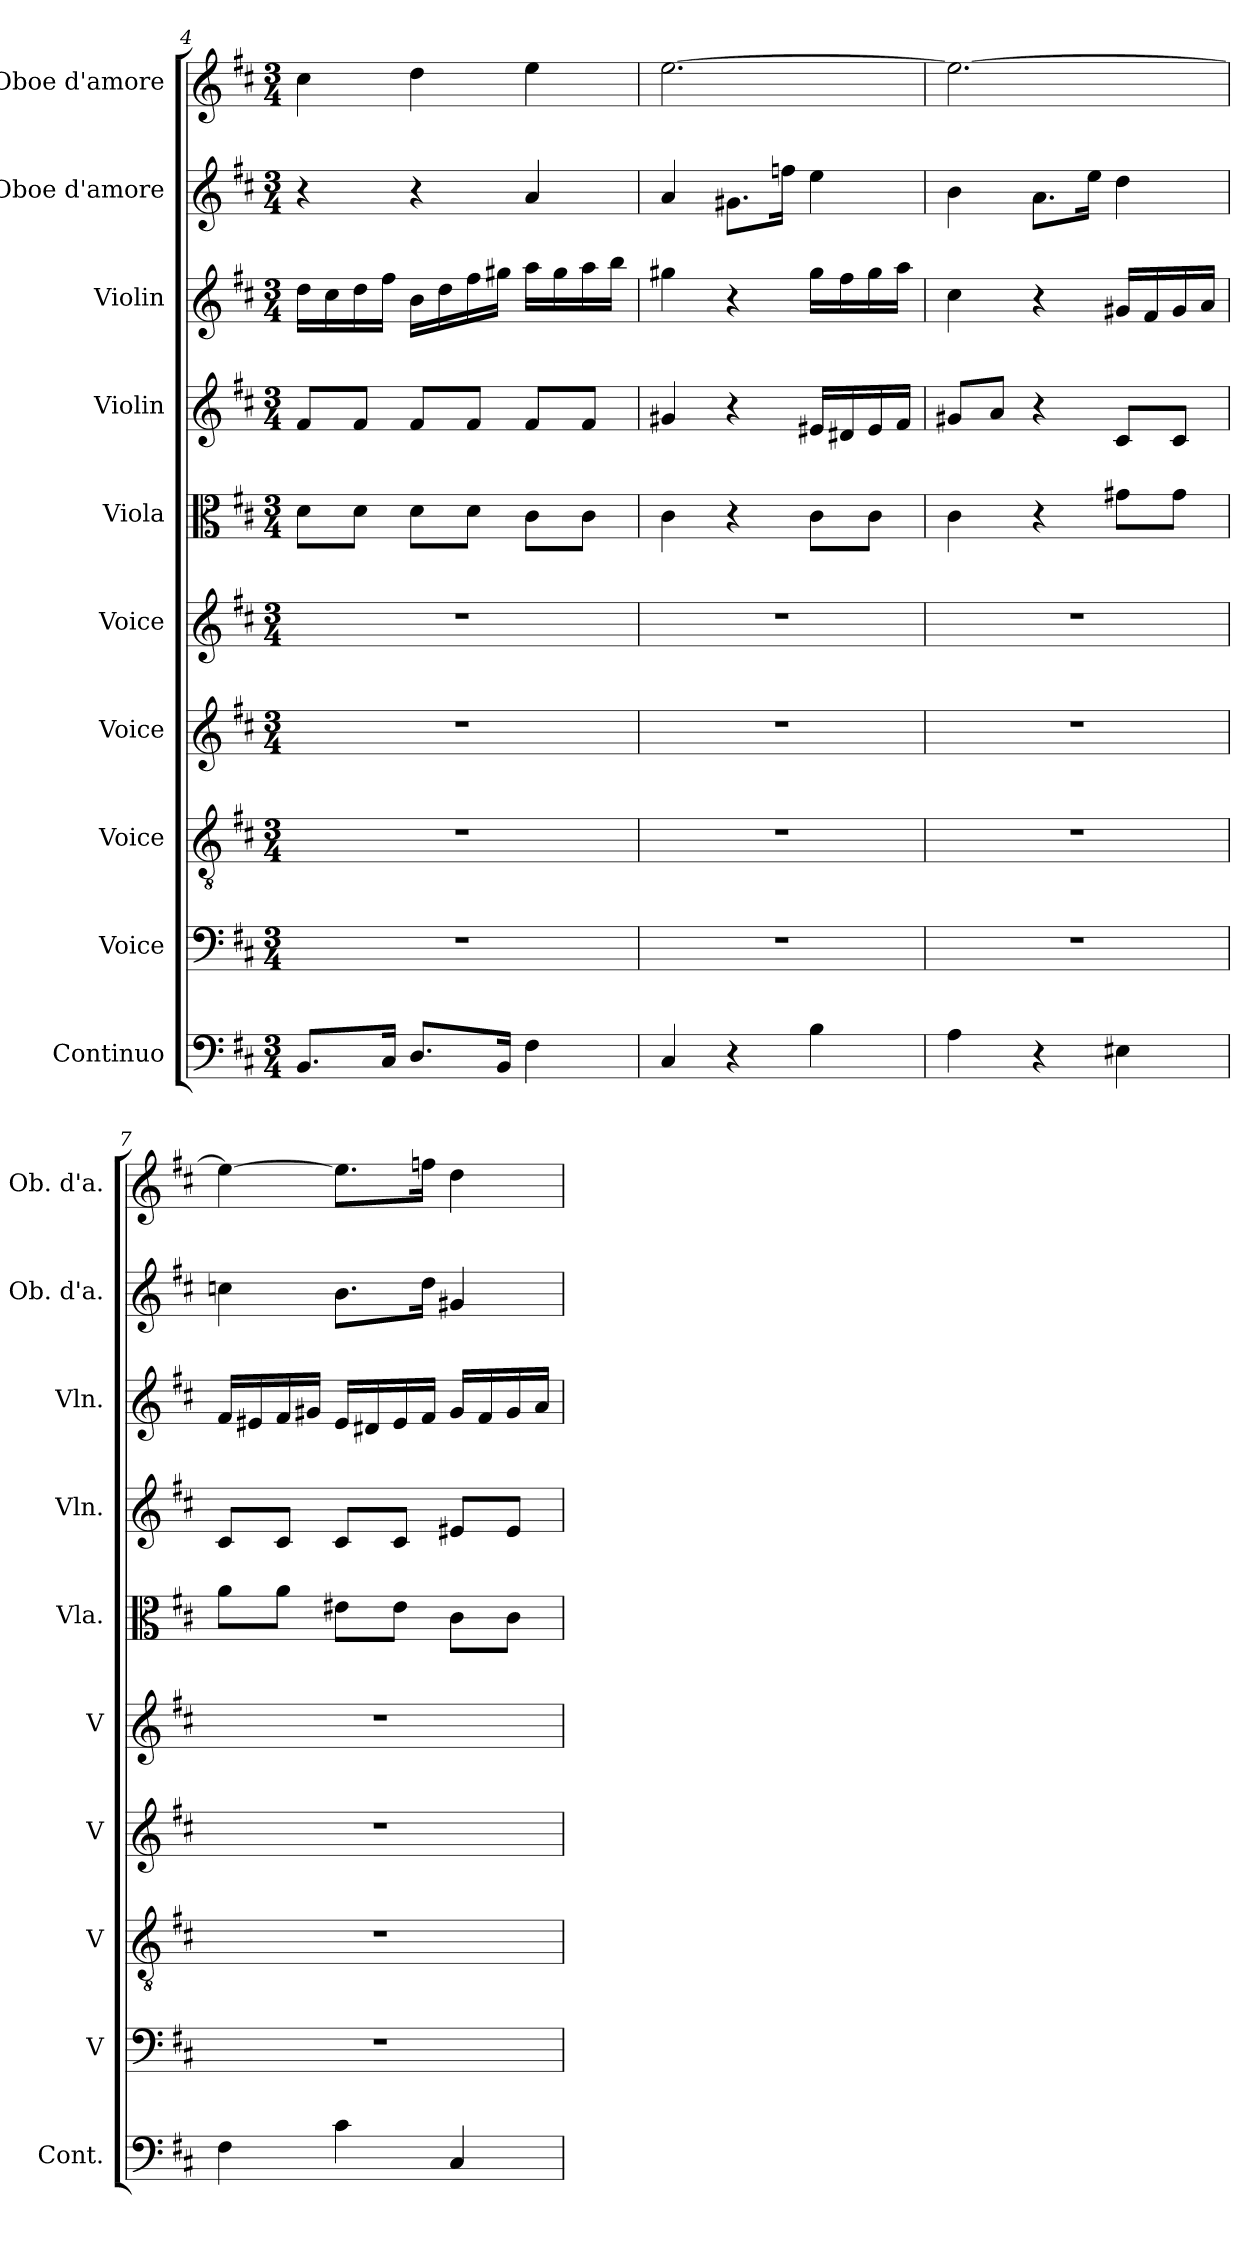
**kern	**kern	**kern	**kern	**kern	**kern	**kern	**kern	**kern	**kern
*part10	*part9	*part8	*part7	*part6	*part5	*part4	*part3	*part2	*part1
*staff10	*staff9	*staff8	*staff7	*staff6	*staff5	*staff4	*staff3	*staff2	*staff1
*I"Continuo	*I"Voice	*I"Voice	*I"Voice	*I"Voice	*I"Viola	*I"Violin	*I"Violin	*I"Oboe d'amore	*I"Oboe d'amore
*I'Cont.	*I'V	*I'V	*I'V	*I'V	*I'Vla.	*I'Vln.	*I'Vln.	*I'Ob. d'a.	*I'Ob. d'a.
!!LO:PB:g=z
*clefF4	*clefF4	*clefGv2	*clefG2	*clefG2	*clefC3	*clefG2	*clefG2	*clefG2	*clefG2
*ITrd7c12	*	*	*	*	*	*	*	*ITrd2c3	*ITrd2c3
*k[f#c#]	*k[f#c#]	*k[f#c#]	*k[f#c#]	*k[f#c#]	*k[f#c#]	*k[f#c#]	*k[f#c#]	*k[f#c#g#d#a#]	*k[f#c#g#d#a#]
*M3/4	*M3/4	*M3/4	*M3/4	*M3/4	*M3/4	*M3/4	*M3/4	*M3/4	*M3/4
=4	=4	=4	=4	=4	=4	=4	=4	=4	=4
8.BBB/L	2.r	2.r	2.r	2.r	8d\L	8f#/L	16dd\LL	4r	4a#\
.	.	.	.	.	.	.	16cc#\	.	.
.	.	.	.	.	8d\J	8f#/J	16dd\	.	.
16CC#/Jk	.	.	.	.	.	.	16ff#\JJ	.	.
8.DD/L	.	.	.	.	8d\L	8f#/L	16b\LL	4r	4b\
.	.	.	.	.	.	.	16dd\	.	.
.	.	.	.	.	8d\J	8f#/J	16ff#\	.	.
16BBB/Jk	.	.	.	.	.	.	16gg#X\JJ	.	.
4FF#\	.	.	.	.	8c#\L	8f#/L	16aa\LL	4f#/	4cc#\
.	.	.	.	.	.	.	16gg#\	.	.
.	.	.	.	.	8c#\J	8f#/J	16aa\	.	.
.	.	.	.	.	.	.	16bb\JJ	.	.
=5	=5	=5	=5	=5	=5	=5	=5	=5	=5
4CC#/	2.r	2.r	2.r	2.r	4c#\	4g#X/	4gg#X\	4f#/	[2.cc#\
4r	.	.	.	.	4r	4r	4r	8.e#X\L	.
.	.	.	.	.	.	.	.	16ddn\Jk	.
4BB\	.	.	.	.	8c#\L	16e#X/LL	16gg#\LL	4cc#\	.
.	.	.	.	.	.	16d#X/	16ff#\	.	.
.	.	.	.	.	8c#\J	16e#/	16gg#\	.	.
.	.	.	.	.	.	16f#/JJ	16aa\JJ	.	.
=6	=6	=6	=6	=6	=6	=6	=6	=6	=6
4AA\	2.r	2.r	2.r	2.r	4c#\	8g#X/L	4cc#\	4g#\	2.cc#\_
.	.	.	.	.	.	8a/J	.	.	.
4r	.	.	.	.	4r	4r	4r	8.f#\L	.
.	.	.	.	.	.	.	.	16cc#\Jk	.
4EE#X\	.	.	.	.	8g#X\L	8c#/L	16g#X/LL	4b\	.
.	.	.	.	.	.	.	16f#/	.	.
.	.	.	.	.	8g#\J	8c#/J	16g#/	.	.
.	.	.	.	.	.	.	16a/JJ	.	.
!!LO:PB:g=z
=7	=7	=7	=7	=7	=7	=7	=7	=7	=7
4FF#\	2.r	2.r	2.r	2.r	8a\L	8c#/L	16f#/LL	4an\	4cc#\_
.	.	.	.	.	.	.	16e#X/	.	.
.	.	.	.	.	8a\J	8c#/J	16f#/	.	.
.	.	.	.	.	.	.	16g#X/JJ	.	.
4C#\	.	.	.	.	8e#X\L	8c#/L	16e#/LL	8.g#\L	8.cc#\L]
.	.	.	.	.	.	.	16d#X/	.	.
.	.	.	.	.	8e#\J	8c#/J	16e#/	.	.
.	.	.	.	.	.	.	16f#/JJ	16b\Jk	16ddn\Jk
4CC#/	.	.	.	.	8c#\L	8e#X/L	16g#/LL	4e#X/	4b\
.	.	.	.	.	.	.	16f#/	.	.
.	.	.	.	.	8c#\J	8e#/J	16g#/	.	.
.	.	.	.	.	.	.	16a/JJ	.	.
=	=	=	=	=	=	=	=	=	=
*-	*-	*-	*-	*-	*-	*-	*-	*-	*-
